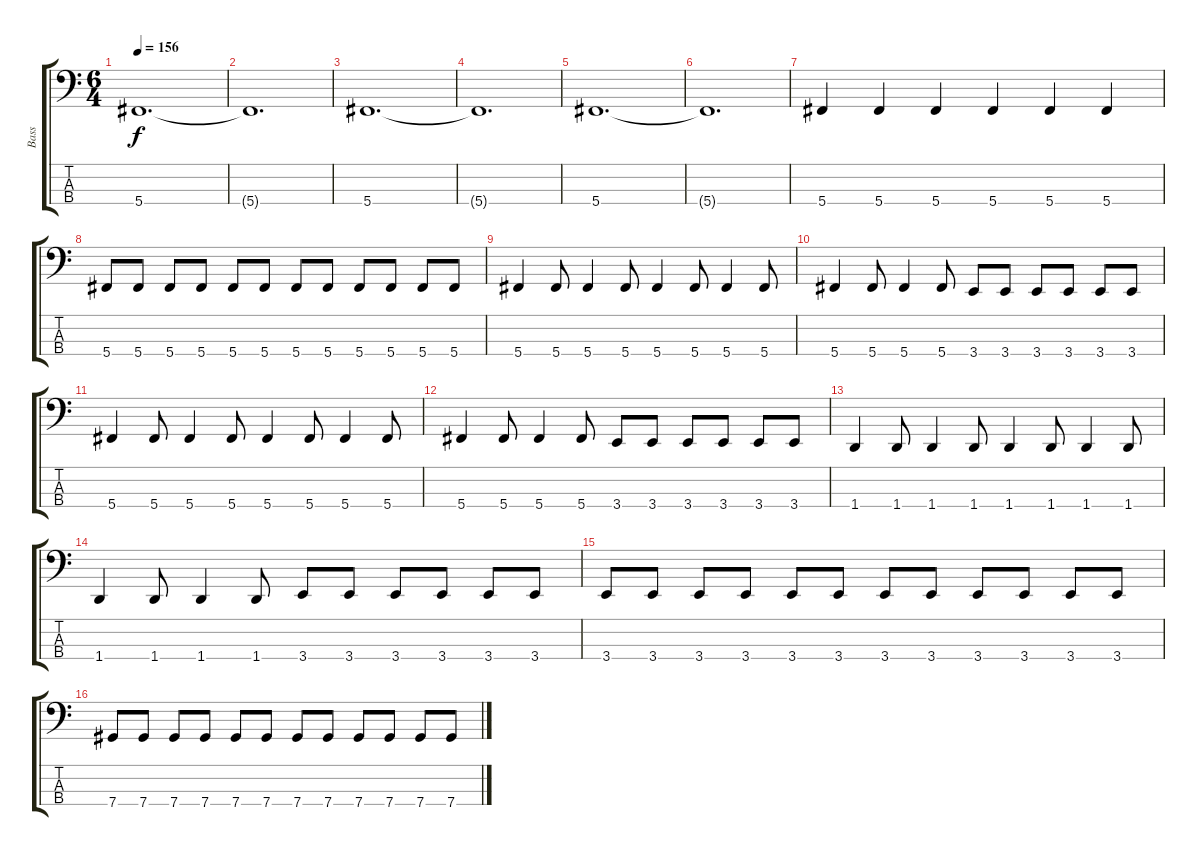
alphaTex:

\track ("Bass" "Bass") {instrument synthbass2}
\staff {score tabs}
\tuning (E2 B1 Gb1 Db1) {hide}
\ts (6 4)
\tempo 156
\clef f4
\ks c
5.4.1{d dy f} |
5.4{t}.1{d} |
5.4.1{d} |
5.4{t}.1{d} |
5.4.1{d} |
5.4{t}.1{d} |
5.4.4 5.4.4 5.4.4 5.4.4 5.4.4 5.4.4 |
5.4.8 5.4.8 5.4.8 5.4.8 5.4.8 5.4.8 5.4.8 5.4.8 5.4.8 5.4.8 5.4.8 5.4.8 |
5.4.4 5.4.8 5.4.4 5.4.8 5.4.4 5.4.8 5.4.4 5.4.8 |
5.4.4 5.4.8 5.4.4 5.4.8 3.4.8 3.4.8 3.4.8 3.4.8 3.4.8 3.4.8 |
5.4.4 5.4.8 5.4.4 5.4.8 5.4.4 5.4.8 5.4.4 5.4.8 |
5.4.4 5.4.8 5.4.4 5.4.8 3.4.8 3.4.8 3.4.8 3.4.8 3.4.8 3.4.8 |
1.4.4 1.4.8 1.4.4 1.4.8 1.4.4 1.4.8 1.4.4 1.4.8 |
1.4.4 1.4.8 1.4.4 1.4.8 3.4.8 3.4.8 3.4.8 3.4.8 3.4.8 3.4.8 |
3.4.8 3.4.8 3.4.8 3.4.8 3.4.8 3.4.8 3.4.8 3.4.8 3.4.8 3.4.8 3.4.8 3.4.8 |
7.4.8 7.4.8 7.4.8 7.4.8 7.4.8 7.4.8 7.4.8 7.4.8 7.4.8 7.4.8 7.4.8 7.4.8
